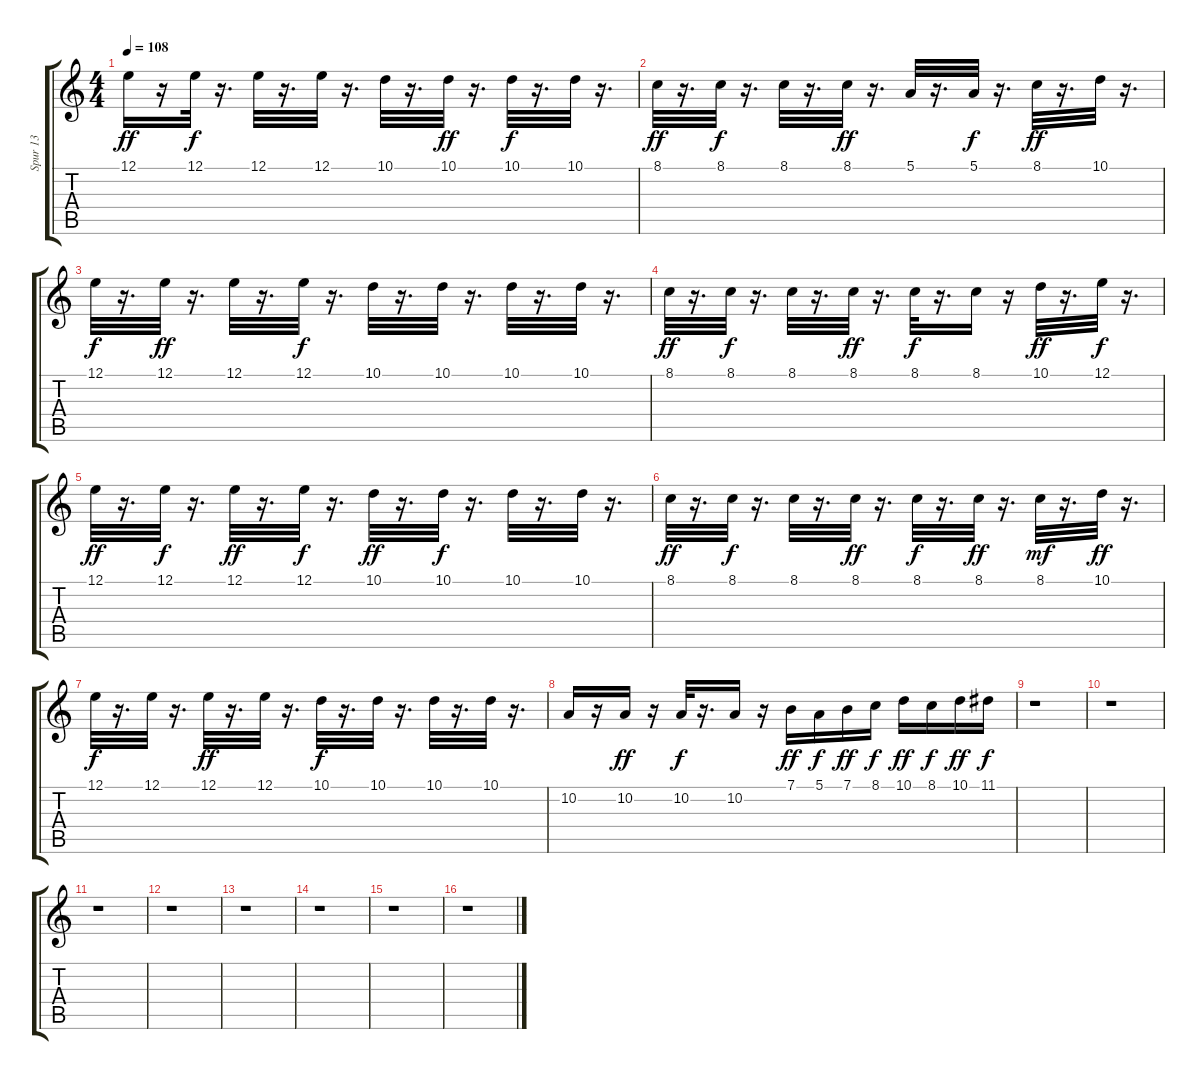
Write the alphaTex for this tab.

\track ("Spur 13" "Spur 13") {instrument accordion}
\staff {score tabs}
\tuning (E4 B3 G3 D3 A2 E2) {hide}
\ts (4 4)
\tempo 108
\clef g2
\ks c
12.1.16{dy ff} r.16 12.1.32{dy f} r.16{d} 12.1.32 r.16{d} 12.1.32 r.16{d} 10.1.32 r.16{d} 10.1.32{dy ff} r.16{d} 10.1.32{dy f} r.16{d} 10.1.32 r.16{d} |
8.1.32{dy ff} r.16{d} 8.1.32{dy f} r.16{d} 8.1.32 r.16{d} 8.1.32{dy ff} r.16{d} 5.1.32 r.16{d} 5.1.32{dy f} r.16{d} 8.1.32{dy ff} r.16{d} 10.1.32 r.16{d} |
12.1.32{dy f} r.16{d} 12.1.32{dy ff} r.16{d} 12.1.32 r.16{d} 12.1.32{dy f} r.16{d} 10.1.32 r.16{d} 10.1.32 r.16{d} 10.1.32 r.16{d} 10.1.32 r.16{d} |
8.1.32{dy ff} r.16{d} 8.1.32{dy f} r.16{d} 8.1.32 r.16{d} 8.1.32{dy ff} r.16{d} 8.1.32{dy f} r.16{d} 8.1.16 r.16 10.1.32{dy ff} r.16{d} 12.1.32{dy f} r.16{d} |
12.1.32{dy ff} r.16{d} 12.1.32{dy f} r.16{d} 12.1.32{dy ff} r.16{d} 12.1.32{dy f} r.16{d} 10.1.32{dy ff} r.16{d} 10.1.32{dy f} r.16{d} 10.1.32 r.16{d} 10.1.32 r.16{d} |
8.1.32{dy ff} r.16{d} 8.1.32{dy f} r.16{d} 8.1.32 r.16{d} 8.1.32{dy ff} r.16{d} 8.1.32{dy f} r.16{d} 8.1.32{dy ff} r.16{d} 8.1.32{dy mf} r.16{d} 10.1.32{dy ff} r.16{d} |
12.1.32{dy f} r.16{d} 12.1.32 r.16{d} 12.1.32{dy ff} r.16{d} 12.1.32 r.16{d} 10.1.32{dy f} r.16{d} 10.1.32 r.16{d} 10.1.32 r.16{d} 10.1.32 r.16{d} |
10.2.16{instrument accordion} r.16 10.2.16{dy ff} r.16 10.2.32{dy f} r.16{d} 10.2.16 r.16 7.1.16{dy ff} 5.1.16{dy f} 7.1.16{dy ff} 8.1.16{dy f} 10.1.16{dy ff} 8.1.16{dy f} 10.1.16{dy ff} 11.1.16{dy f} |
r.1 |
r.1 |
r.1 |
r.1 |
r.1 |
r.1 |
r.1 |
r.1
